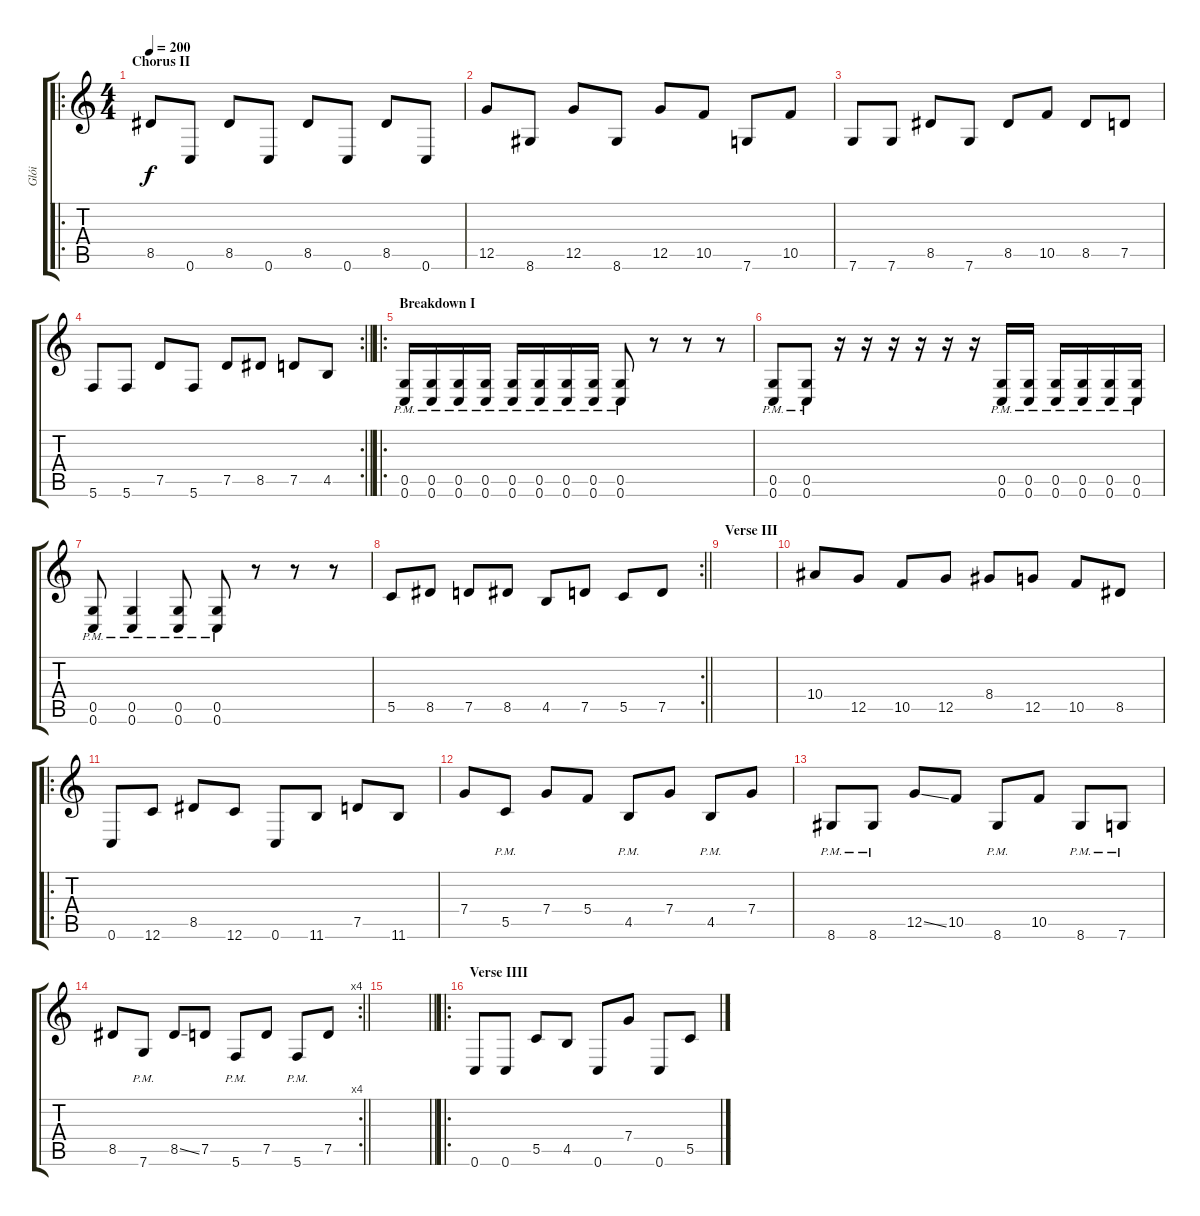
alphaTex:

\track ("Glói" "Glói") {instrument distortionguitar}
\staff {score tabs}
\tuning (D4 A3 F3 C3 G2 C2) {hide}
\ro
\ts (4 4)
\section ("" "Chorus II")
\tempo 200
\clef g2
\ks c
8.5.8{dy f} 0.6.8 8.5.8 0.6.8 8.5.8 0.6.8 8.5.8 0.6.8 |
12.5.8 8.6.8 12.5.8 8.6.8 12.5.8 10.5.8 7.6.8 10.5.8 |
7.6.8 7.6.8 8.5.8 7.6.8 8.5.8 10.5.8 8.5.8 7.5.8 |
\rc 2
\barLineRight lightlight
5.6.8 5.6.8 7.5.8 5.6.8 7.5.8 8.5.8 7.5.8 4.5.8 |
\ro
\section ("" "Breakdown I")
(0.5{pm} 0.6{pm}).16 (0.5{pm} 0.6{pm}).16 (0.5{pm} 0.6{pm}).16 (0.5{pm} 0.6{pm}).16 (0.5{pm} 0.6{pm}).16 (0.5{pm} 0.6{pm}).16 (0.5{pm} 0.6{pm}).16 (0.5{pm} 0.6{pm}).16 (0.5{pm} 0.6{pm}).8 r.8 r.8 r.8 |
(0.5{pm} 0.6{pm}).8 (0.5{pm} 0.6{pm}).8 r.16 r.16 r.16 r.16 r.16 r.16 (0.5{pm} 0.6{pm}).16 (0.5{pm} 0.6{pm}).16 (0.5{pm} 0.6{pm}).16 (0.5{pm} 0.6{pm}).16 (0.5{pm} 0.6{pm}).16 (0.5{pm} 0.6{pm}).16 |
(0.5{pm} 0.6{pm}).8 (0.5{pm} 0.6{pm}).4 (0.5{pm} 0.6{pm}).8 (0.5{pm} 0.6{pm}).8 r.8 r.8 r.8 |
\rc 2
\barLineRight lightlight
5.5.8 8.5.8 7.5.8 8.5.8 4.5.8 7.5.8 5.5.8 7.5.8 |
\section ("" "Verse III")
|
10.4.8 12.5.8 10.5.8 12.5.8 8.4.8 12.5.8 10.5.8 8.5.8 |
\ro
0.6.8 12.6.8 8.5.8 12.6.8 0.6.8 11.6.8 7.5.8 11.6.8 |
7.4.8 5.5{pm}.8 7.4.8 5.4.8 4.5{pm}.8 7.4.8 4.5{pm}.8 7.4.8 |
8.6{pm}.8 8.6{pm}.8 12.5{ss}.8 10.5.8 8.6{pm}.8 10.5.8 8.6{pm}.8 7.6{pm}.8 |
\rc 4
\barLineRight lightlight
8.5.8 7.6{pm}.8 8.5{ss}.8 7.5.8 5.6{pm}.8 7.5.8 5.6{pm}.8 7.5.8 |
\barLineRight lightlight
|
\ro
\section ("" "Verse IIII")
0.6.8 0.6.8 5.5.8 4.5.8 0.6.8 7.4.8 0.6.8 5.5.8
